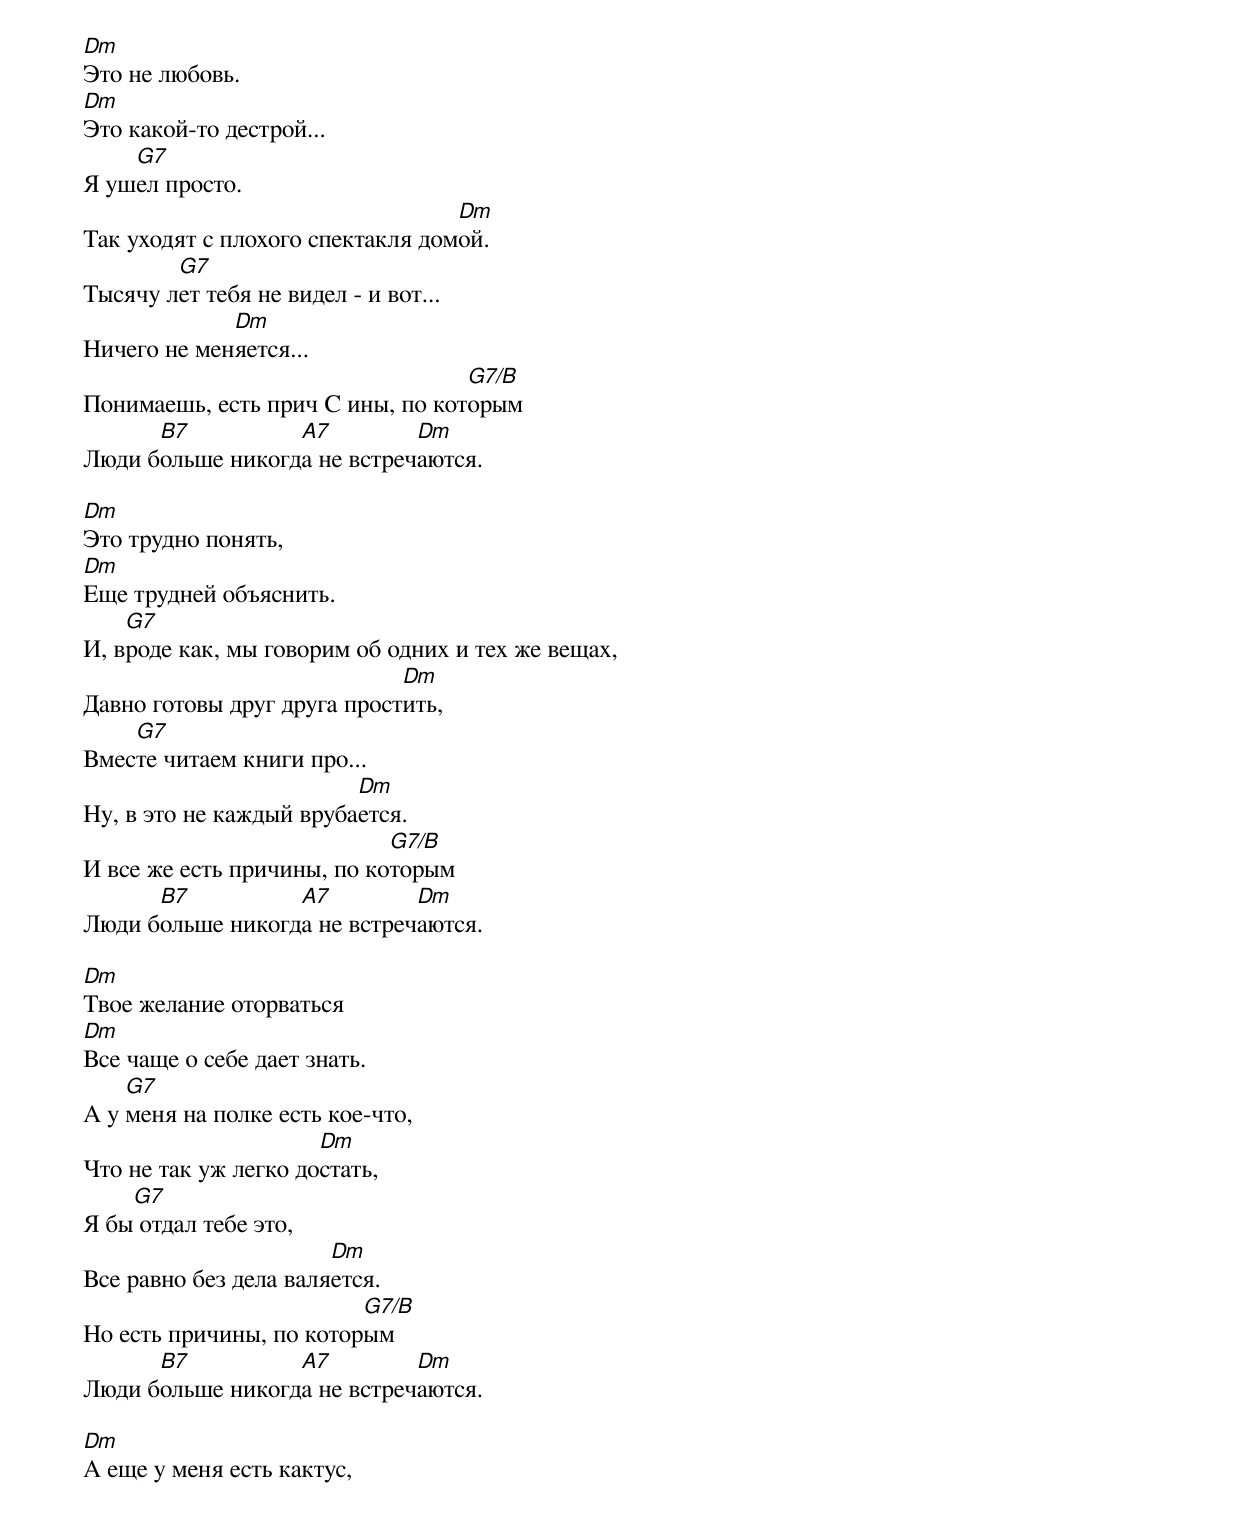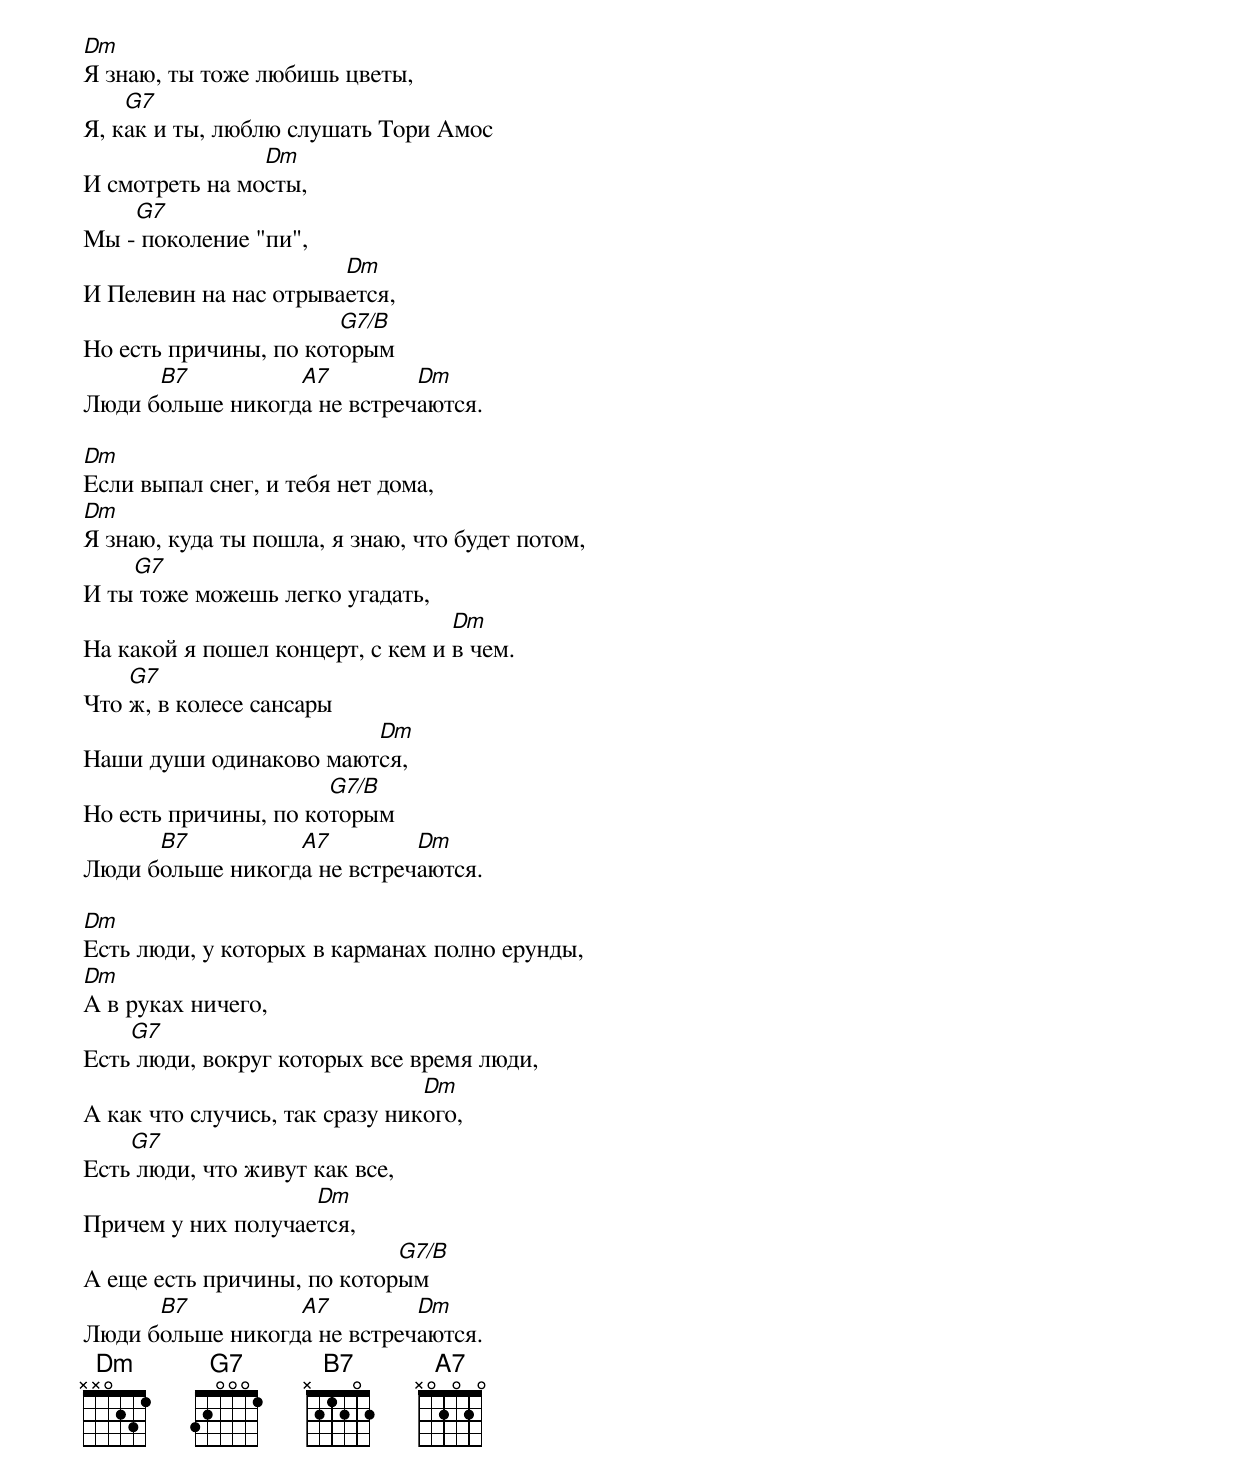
Dm
Это не любовь.
Dm
Это какой-то дестрой...
    G7
Я ушел просто.
                                  Dm
Так уходят с плохого спектакля домой.
        G7
Тысячу лет тебя не видел - и вот...
             Dm
Ничего не меняется...
                                  G7/B
Понимаешь, есть прич C ины, по которым
      B7          A7         Dm
Люди больше никогда не встречаются.

Dm
Это трудно понять,
Dm
Еще трудней объяснить.
    G7
И, вроде как, мы говорим об одних и тех же вещах,
                             Dm
Давно готовы друг друга простить,
    G7
Вместе читаем книги про...
                         Dm
Ну, в это не каждый врубается.
                            G7/B
И все же есть причины, по которым
      B7          A7         Dm
Люди больше никогда не встречаются.

Dm
Твое желание оторваться
Dm
Все чаще о себе дает знать.
    G7
А у меня на полке есть кое-что,
                      Dm
Что не так уж легко достать,
    G7
Я бы отдал тебе это,
                       Dm
Все равно без дела валяется.
                         G7/B
Но есть причины, по которым
      B7          A7         Dm
Люди больше никогда не встречаются.

Dm
А еще у меня есть кактус,
Dm
Я знаю, ты тоже любишь цветы,
    G7
Я, как и ты, люблю слушать Тори Амос
                Dm
И смотреть на мосты,
    G7
Мы - поколение "пи",
                       Dm
И Пелевин на нас отрывается,
                       G7/B
Но есть причины, по которым
      B7          A7         Dm
Люди больше никогда не встречаются.

Dm
Если выпал снег, и тебя нет дома,
Dm
Я знаю, куда ты пошла, я знаю, что будет потом,
    G7
И ты тоже можешь легко угадать,
                                  Dm
На какой я пошел концерт, с кем и в чем.
    G7
Что ж, в колесе сансары
                        Dm
Наши души одинаково маются,
                      G7/B
Но есть причины, по которым
      B7          A7         Dm
Люди больше никогда не встречаются.

Dm
Есть люди, у которых в карманах полно ерунды,
Dm
А в руках ничего,
    G7
Есть люди, вокруг которых все время люди,
                                Dm
А как что случись, так сразу никого,
    G7
Есть люди, что живут как все,
                    Dm
Причем у них получается,
                            G7/B
А еще есть причины, по которым
      B7          A7         Dm
Люди больше никогда не встречаются.
